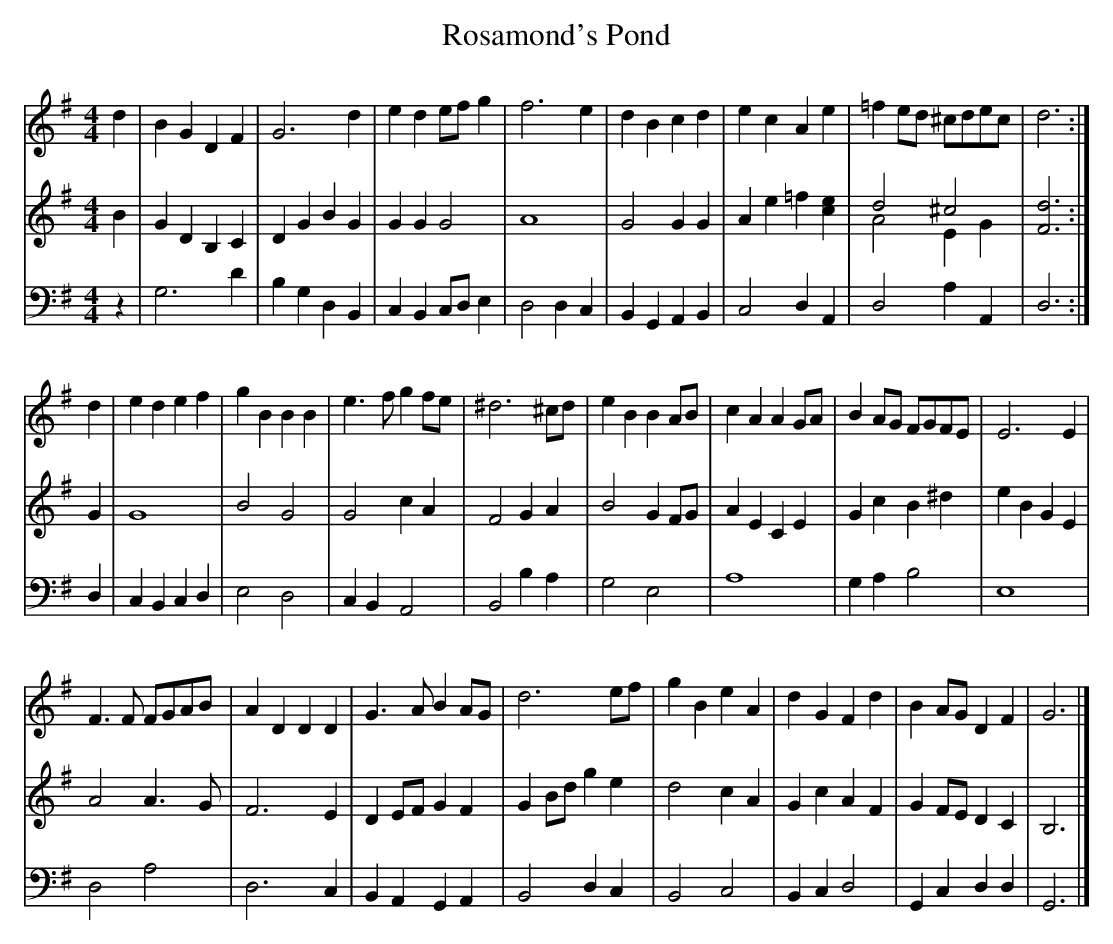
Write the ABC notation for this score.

X:1
T:Rosamond's Pond
M:4/4
L:1/4
K:Gmaj
V:1 clef=treble
V:2 clef=treble
V:3 clef=bass octave=-2
V:1
d |BGDF |G3d |ede/2f/2g |f3e |dBcd |ecAe |=fe/2d/2 ^c/2d/2e/2c/2 | d3 :|
V:2
B |GDB,C | DGBG |GGG2 | A4 | G2GG| Ae=f [ec]| d2 ^c2 & A2 EG |[d3F3] :|
V:3
z |g3 d' | bgdB | cBc/d/e | d2 dc | BGAB |c2dA |d2aA | d3 :|
V:1
d | edef |gBBB |e>fgf/2e/2| ^d3^c/2d/2|\
eBBA/2B/2| cAAG/2A/2 | BA/2G/2 F/2G/2F/2E/2| E3 E|
V:2
G | G4 |B2 G2 | G2cA |F2 GA |B2GF/G/ |AECE| GcB^d | eBGE |
V:3
d |cBcd | e2d2 |cBA2 |B2 ba | g2e2 |a4 | gab2 |e4|
V:1
F>F F/2G/2A/2B/2 |ADDD | G>ABA/2G/2 |d3e/2f/2 |gBeA |dGFd | BA/2G/2 DF| G3 |]
V:2
A2A>G |F3E | DE/F/GF |GB/d/ge |d2cA | GcAF | GF/E/DC| B,3 |]
V:3
d2 a2 | d3c | BA GA |B2dc |B2c2 |Bcd2 |Gcdd |G3 |]
